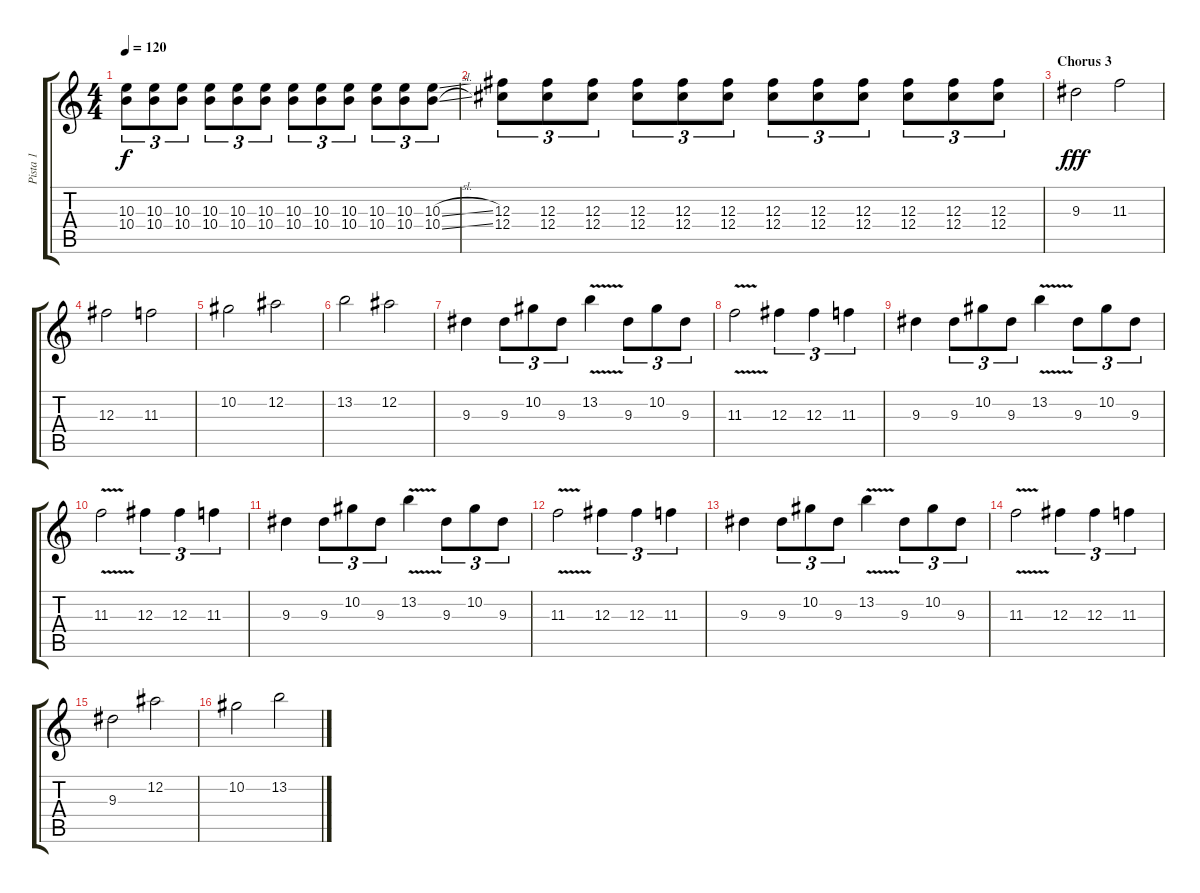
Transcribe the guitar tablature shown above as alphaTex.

\track ("Pista 1" "Pista 1") {instrument distortionguitar}
\staff {score tabs}
\tuning (Eb4 Bb3 Gb3 Db3 Ab2 Db2) {hide}
\ts (4 4)
\tempo 120
\clef g2
\ks c
(10.3 10.4).8{tu (3 2) dy f} (10.3 10.4).8{tu (3 2)} (10.3 10.4).8{tu (3 2)} (10.3 10.4).8{tu (3 2)} (10.3 10.4).8{tu (3 2)} (10.3 10.4).8{tu (3 2)} (10.3 10.4).8{tu (3 2)} (10.3 10.4).8{tu (3 2)} (10.3 10.4).8{tu (3 2)} (10.3 10.4).8{tu (3 2)} (10.3 10.4).8{tu (3 2)} (10.3{sl} 10.4{sl}).8{tu (3 2)} |
(12.3 12.4).8{tu (3 2)} (12.3 12.4).8{tu (3 2)} (12.3 12.4).8{tu (3 2)} (12.3 12.4).8{tu (3 2)} (12.3 12.4).8{tu (3 2)} (12.3 12.4).8{tu (3 2)} (12.3 12.4).8{tu (3 2)} (12.3 12.4).8{tu (3 2)} (12.3 12.4).8{tu (3 2)} (12.3 12.4).8{tu (3 2)} (12.3 12.4).8{tu (3 2)} (12.3 12.4).8{tu (3 2)} |
\section ("" "Chorus 3")
9.3.2{dy fff} 11.3.2 |
12.3.2 11.3.2 |
10.2.2 12.2.2 |
13.2.2 12.2.2 |
9.3.4 9.3.8{tu (3 2)} 10.2.8{tu (3 2)} 9.3.8{tu (3 2)} 13.2{v}.4 9.3.8{tu (3 2)} 10.2.8{tu (3 2)} 9.3.8{tu (3 2)} |
11.3{v}.2 12.3.4{tu (3 2)} 12.3.4{tu (3 2)} 11.3.4{tu (3 2)} |
9.3.4 9.3.8{tu (3 2)} 10.2.8{tu (3 2)} 9.3.8{tu (3 2)} 13.2{v}.4 9.3.8{tu (3 2)} 10.2.8{tu (3 2)} 9.3.8{tu (3 2)} |
11.3{v}.2 12.3.4{tu (3 2)} 12.3.4{tu (3 2)} 11.3.4{tu (3 2)} |
9.3.4 9.3.8{tu (3 2)} 10.2.8{tu (3 2)} 9.3.8{tu (3 2)} 13.2{v}.4 9.3.8{tu (3 2)} 10.2.8{tu (3 2)} 9.3.8{tu (3 2)} |
11.3{v}.2 12.3.4{tu (3 2)} 12.3.4{tu (3 2)} 11.3.4{tu (3 2)} |
9.3.4 9.3.8{tu (3 2)} 10.2.8{tu (3 2)} 9.3.8{tu (3 2)} 13.2{v}.4 9.3.8{tu (3 2)} 10.2.8{tu (3 2)} 9.3.8{tu (3 2)} |
11.3{v}.2 12.3.4{tu (3 2)} 12.3.4{tu (3 2)} 11.3.4{tu (3 2)} |
9.3.2 12.2.2 |
10.2.2 13.2.2
